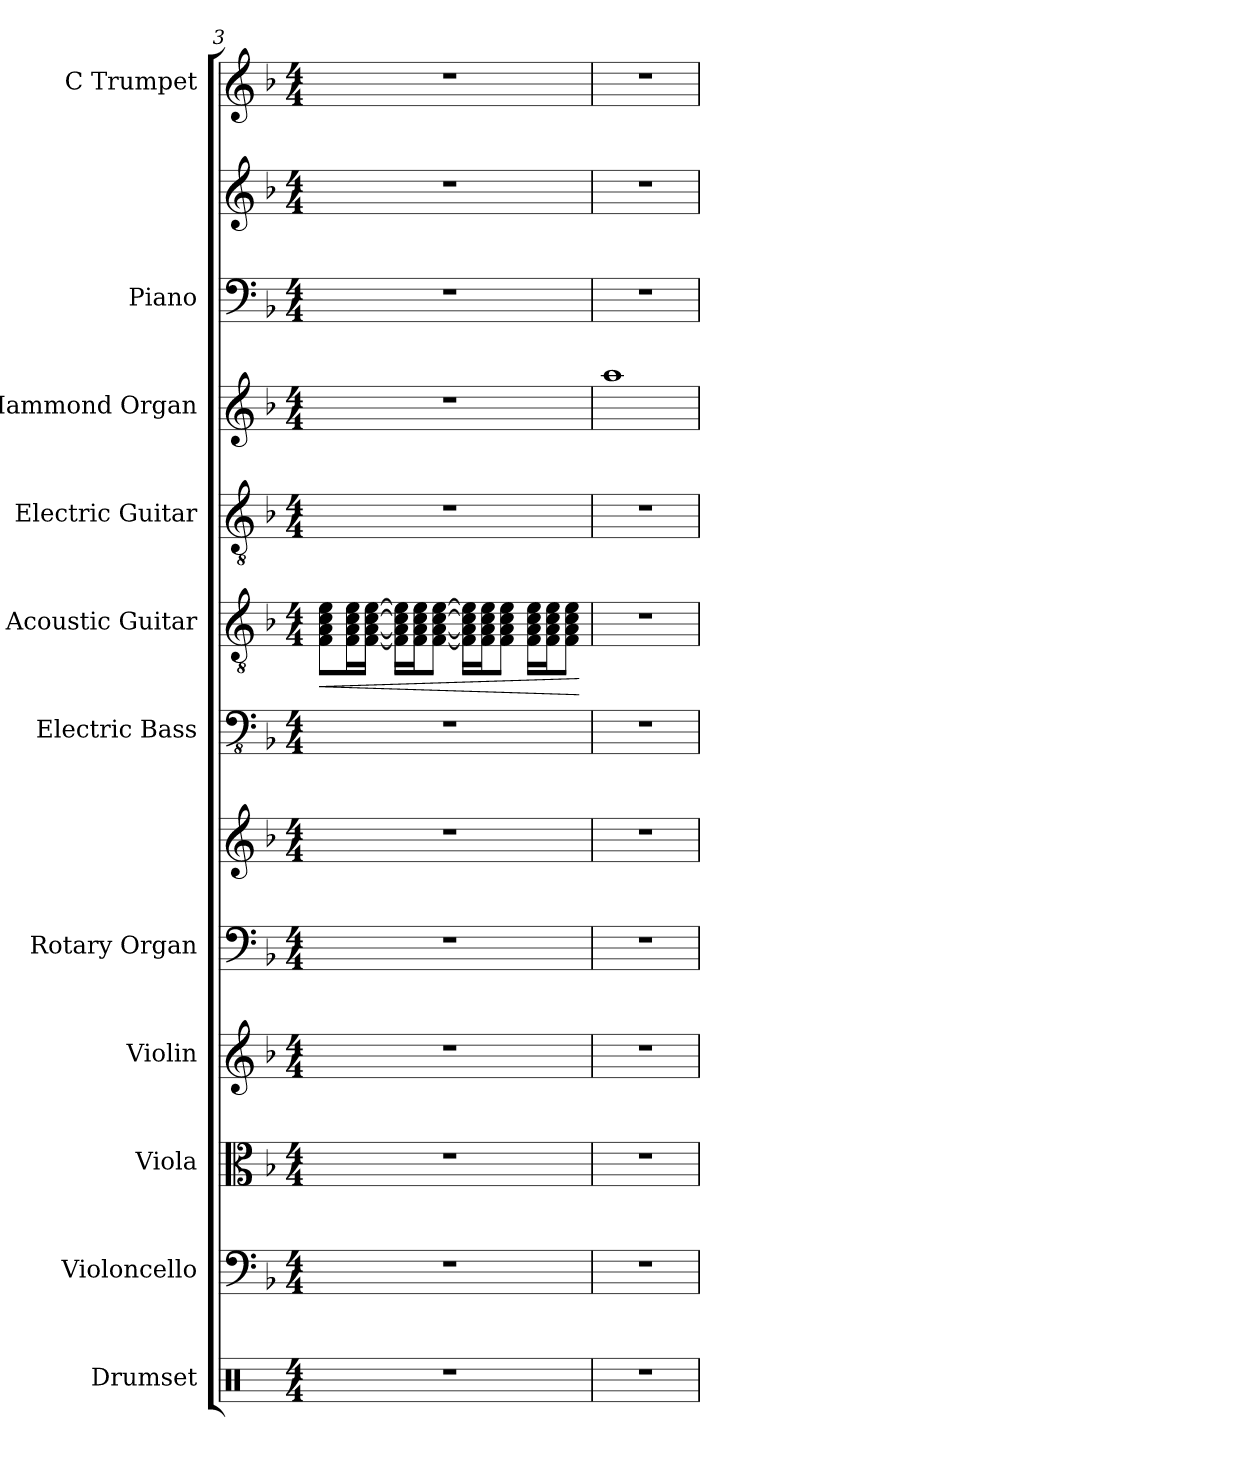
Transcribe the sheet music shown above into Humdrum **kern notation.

**kern	**kern	**kern	**kern	**kern	**kern	**kern	**kern	**dynam	**kern	**kern	**kern	**kern	**kern
*part11	*part10	*part9	*part8	*part7	*part7	*part6	*part5	*part5	*part4	*part3	*part2	*part2	*part1
*staff13	*staff12	*staff11	*staff10	*staff9	*staff8	*staff7	*staff6	*staff6	*staff5	*staff4	*staff3	*staff2	*staff1
*I"Drumset	*I"Violoncello	*I"Viola	*I"Violin	*I"Rotary Organ	*	*I"Electric Bass	*I"Acoustic Guitar	*	*I"Electric Guitar	*I"Hammond Organ	*I"Piano	*	*I"C Trumpet
*I'Drs.	*I'Vc.	*I'Vla.	*I'Vln.	*I'Rot. Org.	*	*I'El. B.	*I'Guit.	*	*I'El. Guit.	*I'Hm. Org.	*I'Pno.	*	*I'C Tpt.
*clefX	*clefF4	*clefC3	*clefG2	*clefF4	*clefG2	*clefFv4	*clefGv2	*	*clefGv2	*clefG2	*clefF4	*clefG2	*clefG2
*k[]	*k[b-]	*k[b-]	*k[b-]	*k[b-]	*k[b-]	*k[b-]	*k[b-]	*	*k[b-]	*k[b-]	*k[b-]	*k[b-]	*k[b-]
*M4/4	*M4/4	*M4/4	*M4/4	*M4/4	*M4/4	*M4/4	*M4/4	*	*M4/4	*M4/4	*M4/4	*M4/4	*M4/4
=3	=3	=3	=3	=3	=3	=3	=3	=3	=3	=3	=3	=3	=3
!	!	!	!	!	!	!	!	!LO:HP:b	!	!	!	!	!
1r	1r	1r	1r	1r	1r	1r	8F\ 8A\ 8c\ 8e\L	<	1r	1r	1r	1r	1r
.	.	.	.	.	.	.	16F\ 16A\ 16c\ 16e\L	.	.	.	.	.	.
.	.	.	.	.	.	.	[16F\ [16A\ [16c\ [16e\JJ	.	.	.	.	.	.
.	.	.	.	.	.	.	16F\] 16A\] 16c\] 16e\]LL	.	.	.	.	.	.
.	.	.	.	.	.	.	16F\ 16A\ 16c\ 16e\J	.	.	.	.	.	.
.	.	.	.	.	.	.	[8F\ [8A\ [8c\ [8e\J	.	.	.	.	.	.
.	.	.	.	.	.	.	16F\] 16A\] 16c\] 16e\]LL	.	.	.	.	.	.
.	.	.	.	.	.	.	16F\ 16A\ 16c\ 16e\J	.	.	.	.	.	.
.	.	.	.	.	.	.	8F\ 8A\ 8c\ 8e\J	.	.	.	.	.	.
.	.	.	.	.	.	.	16F\ 16A\ 16c\ 16e\LL	.	.	.	.	.	.
.	.	.	.	.	.	.	16F\ 16A\ 16c\ 16e\J	.	.	.	.	.	.
.	.	.	.	.	.	.	8F\ 8A\ 8c\ 8e\J	.	.	.	.	.	.
.	.	.	.	.	.	.	.	[	.	.	.	.	.
=4	=4	=4	=4	=4	=4	=4	=4	=4	=4	=4	=4	=4	=4
1r	1r	1r	1r	1r	1r	1r	1r	.	1r	1aa	1r	1r	1r
=	=	=	=	=	=	=	=	=	=	=	=	=	=
*-	*-	*-	*-	*-	*-	*-	*-	*-	*-	*-	*-	*-	*-
